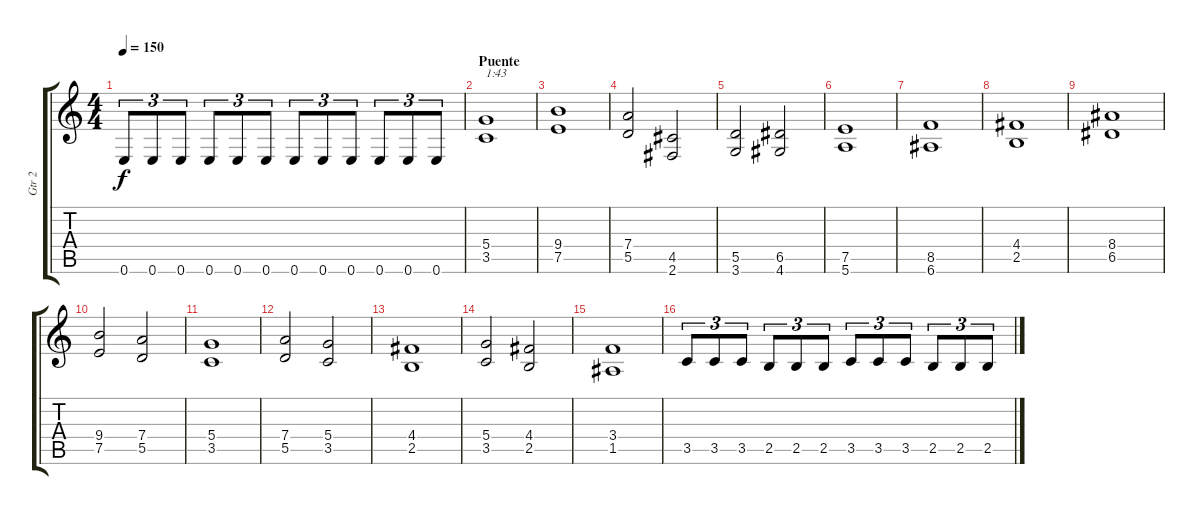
\track ("Gtr 2" "Gtr 2") {instrument distortionguitar}
\staff {score tabs}
\tuning (E4 B3 G3 D3 A2 E2) {hide}
\ts (4 4)
\tempo 150
\clef g2
\ks c
0.6.8{tu (3 2) dy f} 0.6.8{tu (3 2)} 0.6.8{tu (3 2)} 0.6.8{tu (3 2)} 0.6.8{tu (3 2)} 0.6.8{tu (3 2)} 0.6.8{tu (3 2)} 0.6.8{tu (3 2)} 0.6.8{tu (3 2)} 0.6.8{tu (3 2)} 0.6.8{tu (3 2)} 0.6.8{tu (3 2)} |
\section ("" "Puente")
(5.4 3.5).1{txt "1:43"} |
(9.4 7.5).1 |
(7.4 5.5).2 (4.5 2.6).2 |
(5.5 3.6).2 (6.5 4.6).2 |
(7.5 5.6).1 |
(8.5 6.6).1 |
(4.4 2.5).1 |
(8.4 6.5).1 |
(9.4 7.5).2 (7.4 5.5).2 |
(5.4 3.5).1 |
(7.4 5.5).2 (5.4 3.5).2 |
(4.4 2.5).1 |
(5.4 3.5).2 (4.4 2.5).2 |
(3.4 1.5).1 |
3.5.8{tu (3 2)} 3.5.8{tu (3 2)} 3.5.8{tu (3 2)} 2.5.8{tu (3 2)} 2.5.8{tu (3 2)} 2.5.8{tu (3 2)} 3.5.8{tu (3 2)} 3.5.8{tu (3 2)} 3.5.8{tu (3 2)} 2.5.8{tu (3 2)} 2.5.8{tu (3 2)} 2.5.8{tu (3 2)}
